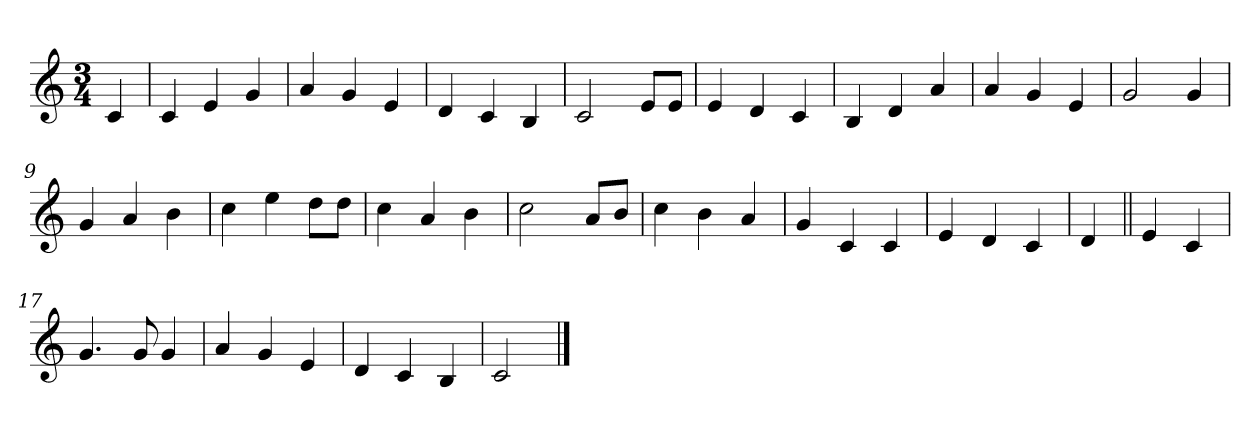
**kern
*part1
*staff1
*clefG2
*k[]
*C:
*M3/4
*MM120
=
4c
=1
4c
4e
4g
=2
4a
4g
4e
=3
4d
4c
4B
=4
2c
8e/L
8e/J
=5
4e
4d
4c
=6
4B
4d
4a
=7
4a
4g
4e
=8
2g
4g
=9
4g
4a
4b
=10
4cc
4ee
8dd\L
8dd\J
=11
4cc
4a
4b
=12
2cc
8a/L
8b/J
=13
4cc
4b
4a
=14
4g
4c
4c
=15
4e
4d
4c
=16
4d
=||
4e
4c
=17
4.g
8g
4g
=18
4a
4g
4e
=19
4d
4c
4B
=20
2c
==
*-
